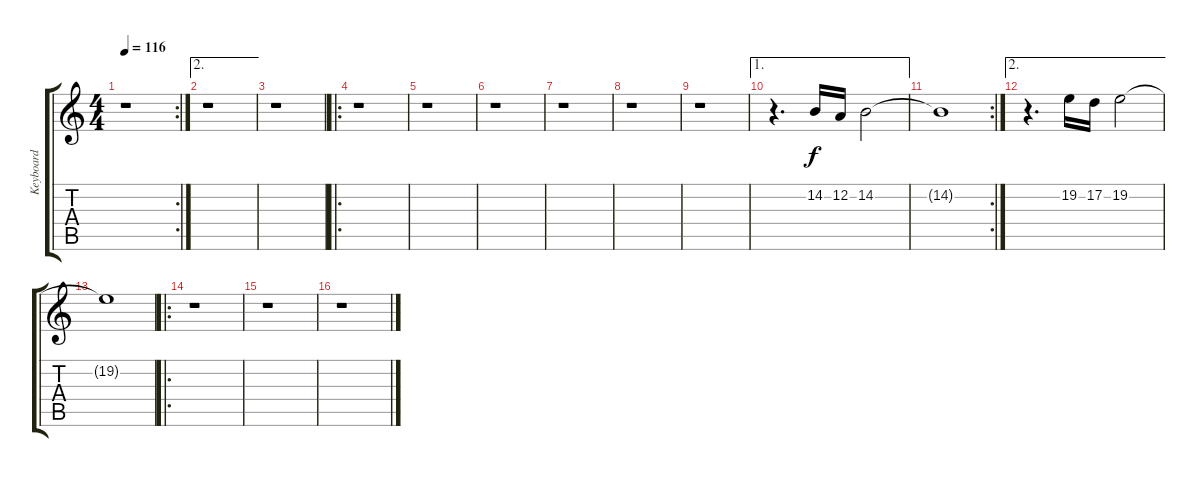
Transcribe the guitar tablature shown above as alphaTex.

\track ("Keyboard" "Keyboard") {instrument trumpet}
\staff {score tabs}
\tuning (D4 A3 F3 C3 G2 D2) {hide}
\rc 2
\ts (4 4)
\tempo 116
\clef g2
\ks c
r.1{dy f} |
\ae 2
r.1 |
r.1 |
\ro
r.1 |
r.1{volume 13} |
r.1 |
r.1 |
r.1 |
r.1 |
\ae 1
r.4{d volume 5} 14.2.16 12.2.16 14.2.2 |
\rc 2
14.2{t}.1 |
\ae 2
r.4{d volume 5} 19.2.16 17.2.16 19.2.2 |
19.2{t}.1 |
\ro
r.1 |
r.1{volume 13} |
r.1
